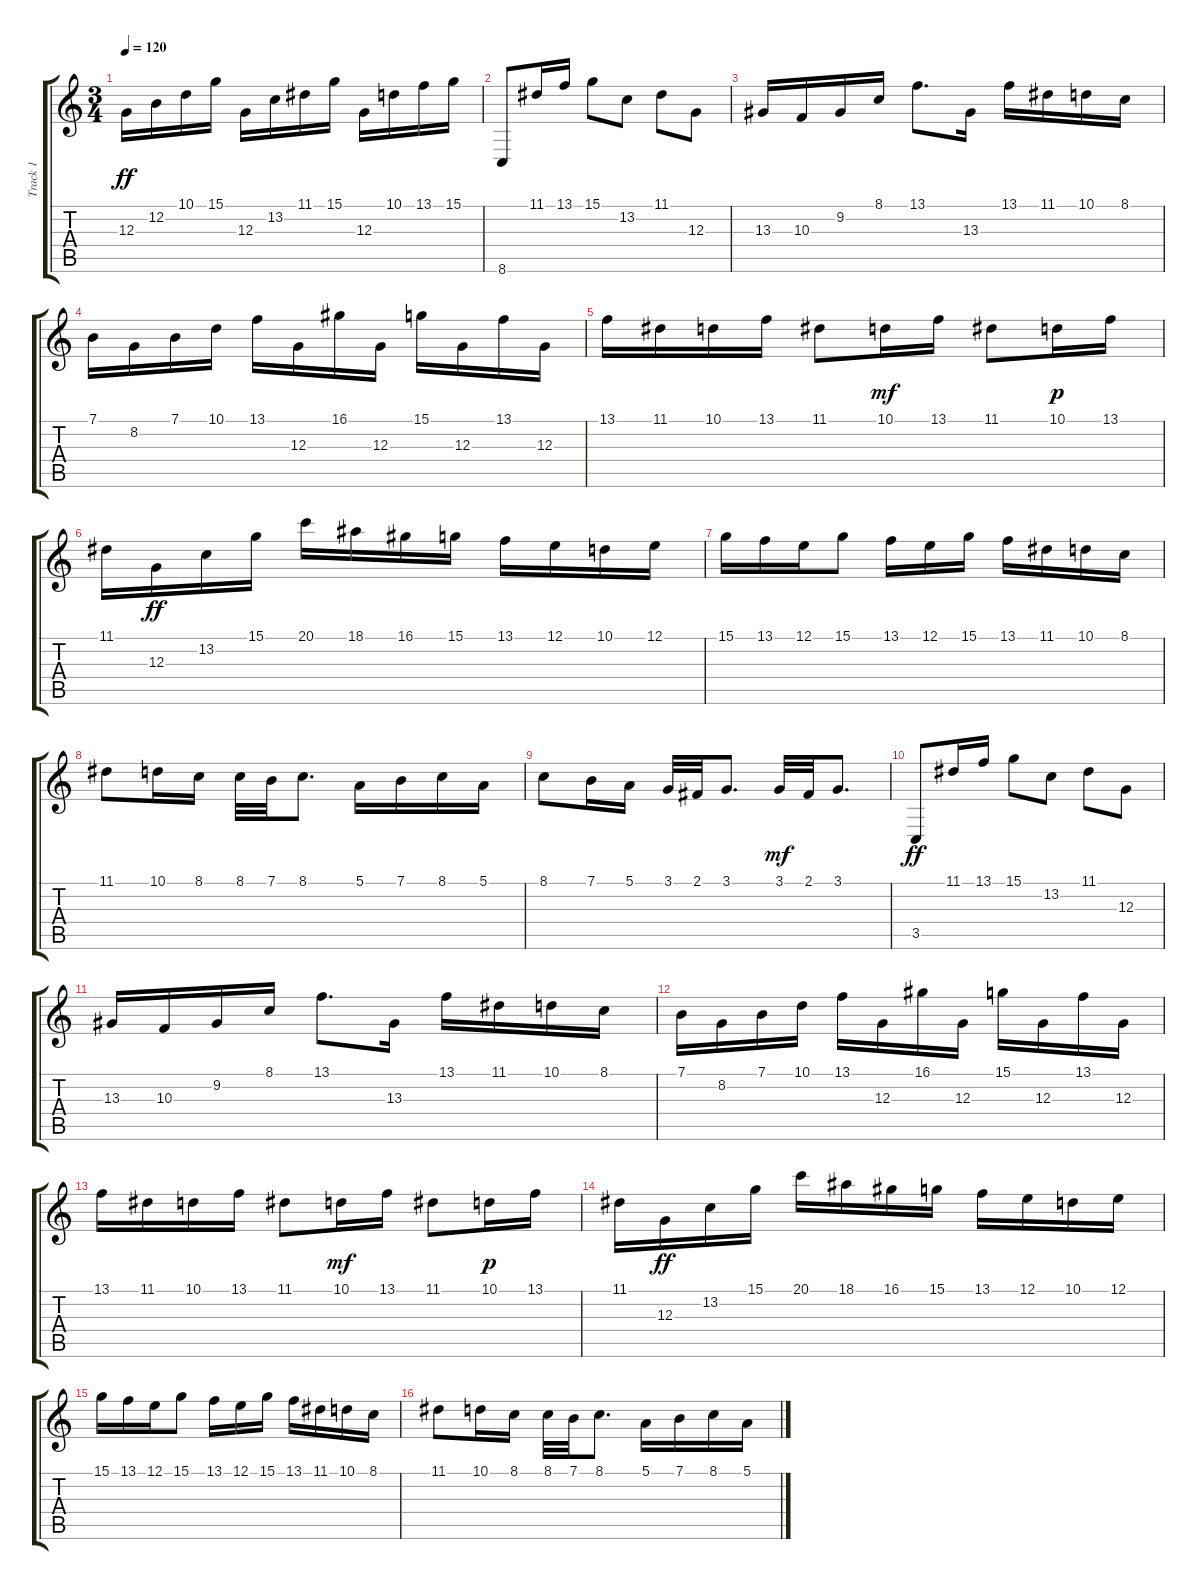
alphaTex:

\track ("Track 1" "Track 1") {instrument violin}
\staff {score tabs}
\tuning (E4 B3 G3 D3 A2 E2) {hide}
\ts (3 4)
\tempo 120
\clef g2
\ks c
12.3.16{dy ff} 12.2.16 10.1.16 15.1.16 12.3.16 13.2.16 11.1.16 15.1.16 12.3.16 10.1.16 13.1.16 15.1.16 |
8.6.8 11.1.16 13.1.16 15.1.8 13.2.8 11.1.8 12.3.8 |
13.3.16 10.3.16 9.2.16 8.1.16 13.1.8{d} 13.3.16 13.1.16 11.1.16 10.1.16 8.1.16 |
7.1.16 8.2.16 7.1.16 10.1.16 13.1.16 12.3.16 16.1.16 12.3.16 15.1.16 12.3.16 13.1.16 12.3.16 |
13.1.16 11.1.16 10.1.16 13.1.16 11.1.8 10.1.16{dy mf} 13.1.16 11.1.8 10.1.16{dy p} 13.1.16 |
11.1.16 12.3.16{dy ff} 13.2.16 15.1.16 20.1.16 18.1.16 16.1.16 15.1.16 13.1.16 12.1.16 10.1.16 12.1.16 |
15.1.16 13.1.16 12.1.16 15.1.8 13.1.16 12.1.16 15.1.16 13.1.16 11.1.16 10.1.16 8.1.16 |
11.1.8 10.1.16 8.1.16 8.1.32 7.1.32 8.1.8{d} 5.1.16 7.1.16 8.1.16 5.1.16 |
8.1.8 7.1.16 5.1.16 3.1.32 2.1.32 3.1.8{d} 3.1.32{dy mf} 2.1.32 3.1.8{d} |
3.5.8{dy ff} 11.1.16 13.1.16 15.1.8 13.2.8 11.1.8 12.3.8 |
13.3.16 10.3.16 9.2.16 8.1.16 13.1.8{d} 13.3.16 13.1.16 11.1.16 10.1.16 8.1.16 |
7.1.16 8.2.16 7.1.16 10.1.16 13.1.16 12.3.16 16.1.16 12.3.16 15.1.16 12.3.16 13.1.16 12.3.16 |
13.1.16 11.1.16 10.1.16 13.1.16 11.1.8 10.1.16{dy mf} 13.1.16 11.1.8 10.1.16{dy p} 13.1.16 |
11.1.16 12.3.16{dy ff} 13.2.16 15.1.16 20.1.16 18.1.16 16.1.16 15.1.16 13.1.16 12.1.16 10.1.16 12.1.16 |
15.1.16 13.1.16 12.1.16 15.1.8 13.1.16 12.1.16 15.1.16 13.1.16 11.1.16 10.1.16 8.1.16 |
11.1.8 10.1.16 8.1.16 8.1.32 7.1.32 8.1.8{d} 5.1.16 7.1.16 8.1.16 5.1.16
